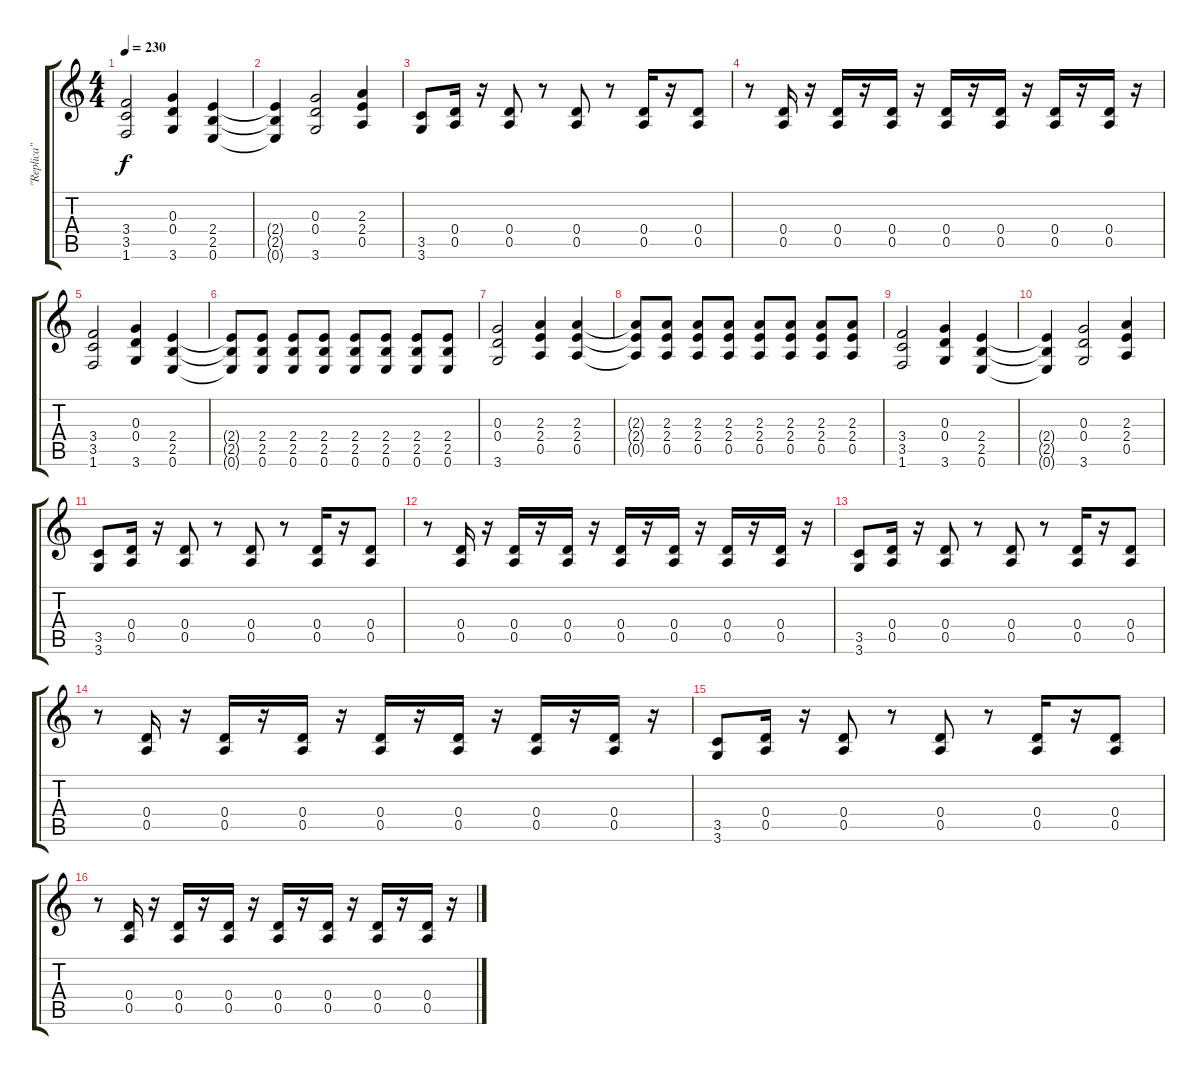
\track ("\"Replica\" by Fear Factory" "\"Replica\" ") {instrument overdrivenguitar}
\staff {score tabs}
\tuning (E4 B3 G3 D3 A2 E2) {hide}
\ts (4 4)
\tempo 230
\clef g2
\ks c
(3.4 3.5 1.6).2{dy f} (0.3 0.4 3.6).4 (2.4 2.5 0.6).4 |
(2.4{t} 2.5{t} 0.6{t}).4 (0.3 0.4 3.6).2 (2.3 2.4 0.5).4 |
(3.5 3.6).8 (0.4 0.5).16 r.16 (0.4 0.5).8 r.8 (0.4 0.5).8 r.8 (0.4 0.5).16 r.16 (0.4 0.5).8 |
r.8 (0.4 0.5).16 r.16 (0.4 0.5).16 r.16 (0.4 0.5).16 r.16 (0.4 0.5).16 r.16 (0.4 0.5).16 r.16 (0.4 0.5).16 r.16 (0.4 0.5).16 r.16 |
(3.4 3.5 1.6).2 (0.3 0.4 3.6).4 (2.4 2.5 0.6).4 |
(2.4{t} 2.5{t} 0.6{t}).8 (2.4 2.5 0.6).8 (2.4 2.5 0.6).8 (2.4 2.5 0.6).8 (2.4 2.5 0.6).8 (2.4 2.5 0.6).8 (2.4 2.5 0.6).8 (2.4 2.5 0.6).8 |
(0.3 0.4 3.6).2 (2.3 2.4 0.5).4 (2.3 2.4 0.5).4 |
(2.3{t} 2.4{t} 0.5{t}).8 (2.3 2.4 0.5).8 (2.3 2.4 0.5).8 (2.3 2.4 0.5).8 (2.3 2.4 0.5).8 (2.3 2.4 0.5).8 (2.3 2.4 0.5).8 (2.3 2.4 0.5).8 |
(3.4 3.5 1.6).2 (0.3 0.4 3.6).4 (2.4 2.5 0.6).4 |
(2.4{t} 2.5{t} 0.6{t}).4 (0.3 0.4 3.6).2 (2.3 2.4 0.5).4 |
(3.5 3.6).8 (0.4 0.5).16 r.16 (0.4 0.5).8 r.8 (0.4 0.5).8 r.8 (0.4 0.5).16 r.16 (0.4 0.5).8 |
r.8 (0.4 0.5).16 r.16 (0.4 0.5).16 r.16 (0.4 0.5).16 r.16 (0.4 0.5).16 r.16 (0.4 0.5).16 r.16 (0.4 0.5).16 r.16 (0.4 0.5).16 r.16 |
(3.5 3.6).8 (0.4 0.5).16 r.16 (0.4 0.5).8 r.8 (0.4 0.5).8 r.8 (0.4 0.5).16 r.16 (0.4 0.5).8 |
r.8 (0.4 0.5).16 r.16 (0.4 0.5).16 r.16 (0.4 0.5).16 r.16 (0.4 0.5).16 r.16 (0.4 0.5).16 r.16 (0.4 0.5).16 r.16 (0.4 0.5).16 r.16 |
(3.5 3.6).8 (0.4 0.5).16 r.16 (0.4 0.5).8 r.8 (0.4 0.5).8 r.8 (0.4 0.5).16 r.16 (0.4 0.5).8 |
r.8 (0.4 0.5).16 r.16 (0.4 0.5).16 r.16 (0.4 0.5).16 r.16 (0.4 0.5).16 r.16 (0.4 0.5).16 r.16 (0.4 0.5).16 r.16 (0.4 0.5).16 r.16
